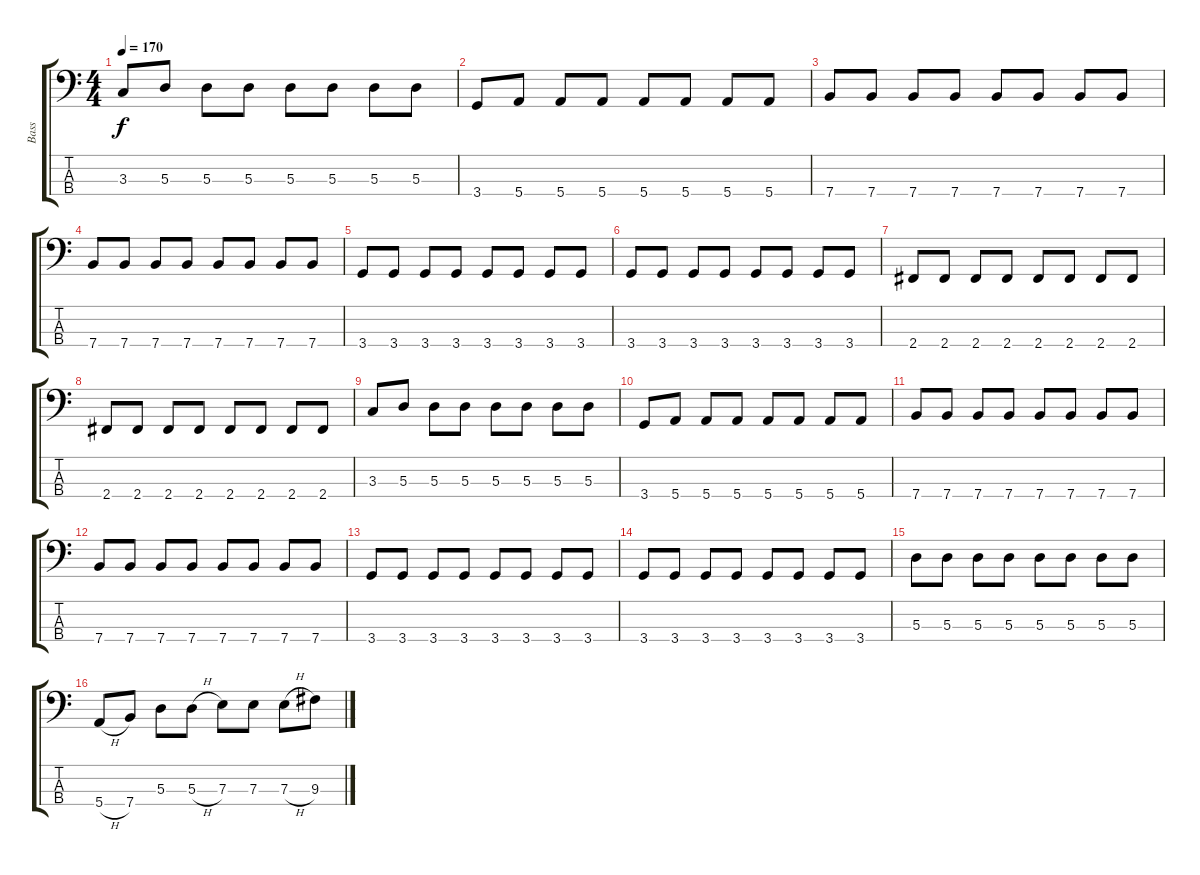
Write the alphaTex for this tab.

\track ("Bass" "Bass") {instrument electricbasspick}
\staff {score tabs}
\tuning (G2 D2 A1 E1) {hide}
\ts (4 4)
\tempo 170
\clef f4
\ks c
3.3.8{dy f} 5.3.8 5.3.8 5.3.8 5.3.8 5.3.8 5.3.8 5.3.8 |
3.4.8 5.4.8 5.4.8 5.4.8 5.4.8 5.4.8 5.4.8 5.4.8 |
7.4.8 7.4.8 7.4.8 7.4.8 7.4.8 7.4.8 7.4.8 7.4.8 |
7.4.8 7.4.8 7.4.8 7.4.8 7.4.8 7.4.8 7.4.8 7.4.8 |
3.4.8 3.4.8 3.4.8 3.4.8 3.4.8 3.4.8 3.4.8 3.4.8 |
3.4.8 3.4.8 3.4.8 3.4.8 3.4.8 3.4.8 3.4.8 3.4.8 |
2.4.8 2.4.8 2.4.8 2.4.8 2.4.8 2.4.8 2.4.8 2.4.8 |
2.4.8 2.4.8 2.4.8 2.4.8 2.4.8 2.4.8 2.4.8 2.4.8 |
3.3.8 5.3.8 5.3.8 5.3.8 5.3.8 5.3.8 5.3.8 5.3.8 |
3.4.8 5.4.8 5.4.8 5.4.8 5.4.8 5.4.8 5.4.8 5.4.8 |
7.4.8 7.4.8 7.4.8 7.4.8 7.4.8 7.4.8 7.4.8 7.4.8 |
7.4.8 7.4.8 7.4.8 7.4.8 7.4.8 7.4.8 7.4.8 7.4.8 |
3.4.8 3.4.8 3.4.8 3.4.8 3.4.8 3.4.8 3.4.8 3.4.8 |
3.4.8 3.4.8 3.4.8 3.4.8 3.4.8 3.4.8 3.4.8 3.4.8 |
5.3.8 5.3.8 5.3.8 5.3.8 5.3.8 5.3.8 5.3.8 5.3.8 |
5.4{h}.8 7.4.8 5.3.8 5.3{h}.8 7.3.8 7.3.8 7.3{h}.8 9.3.8
